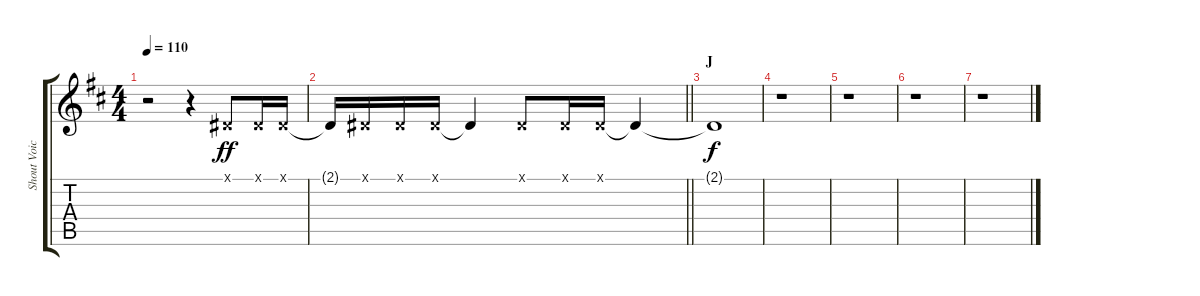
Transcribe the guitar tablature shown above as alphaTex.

\track ("Shout Voice" "Shout Voic") {instrument voiceoohs}
\staff {score tabs}
\tuning (Db4 Ab3 E3 B2 Gb2 B1) {hide}
\ts (4 4)
\tempo 110
\clef g2
\ks d
r.2{dy f} r.4 2.1{x}.8{dy ff} 2.1{x}.16 2.1{x}.16 |
\barLineRight lightlight
2.1{t}.16 2.1{x}.16 2.1{x}.16 2.1{x}.16 2.1{t}.4 2.1{x}.8 2.1{x}.16 2.1{x}.16 2.1{t}.4 |
\section ("" "J")
2.1{t}.1{dy f} |
r.1 |
r.1 |
r.1 |
r.1
